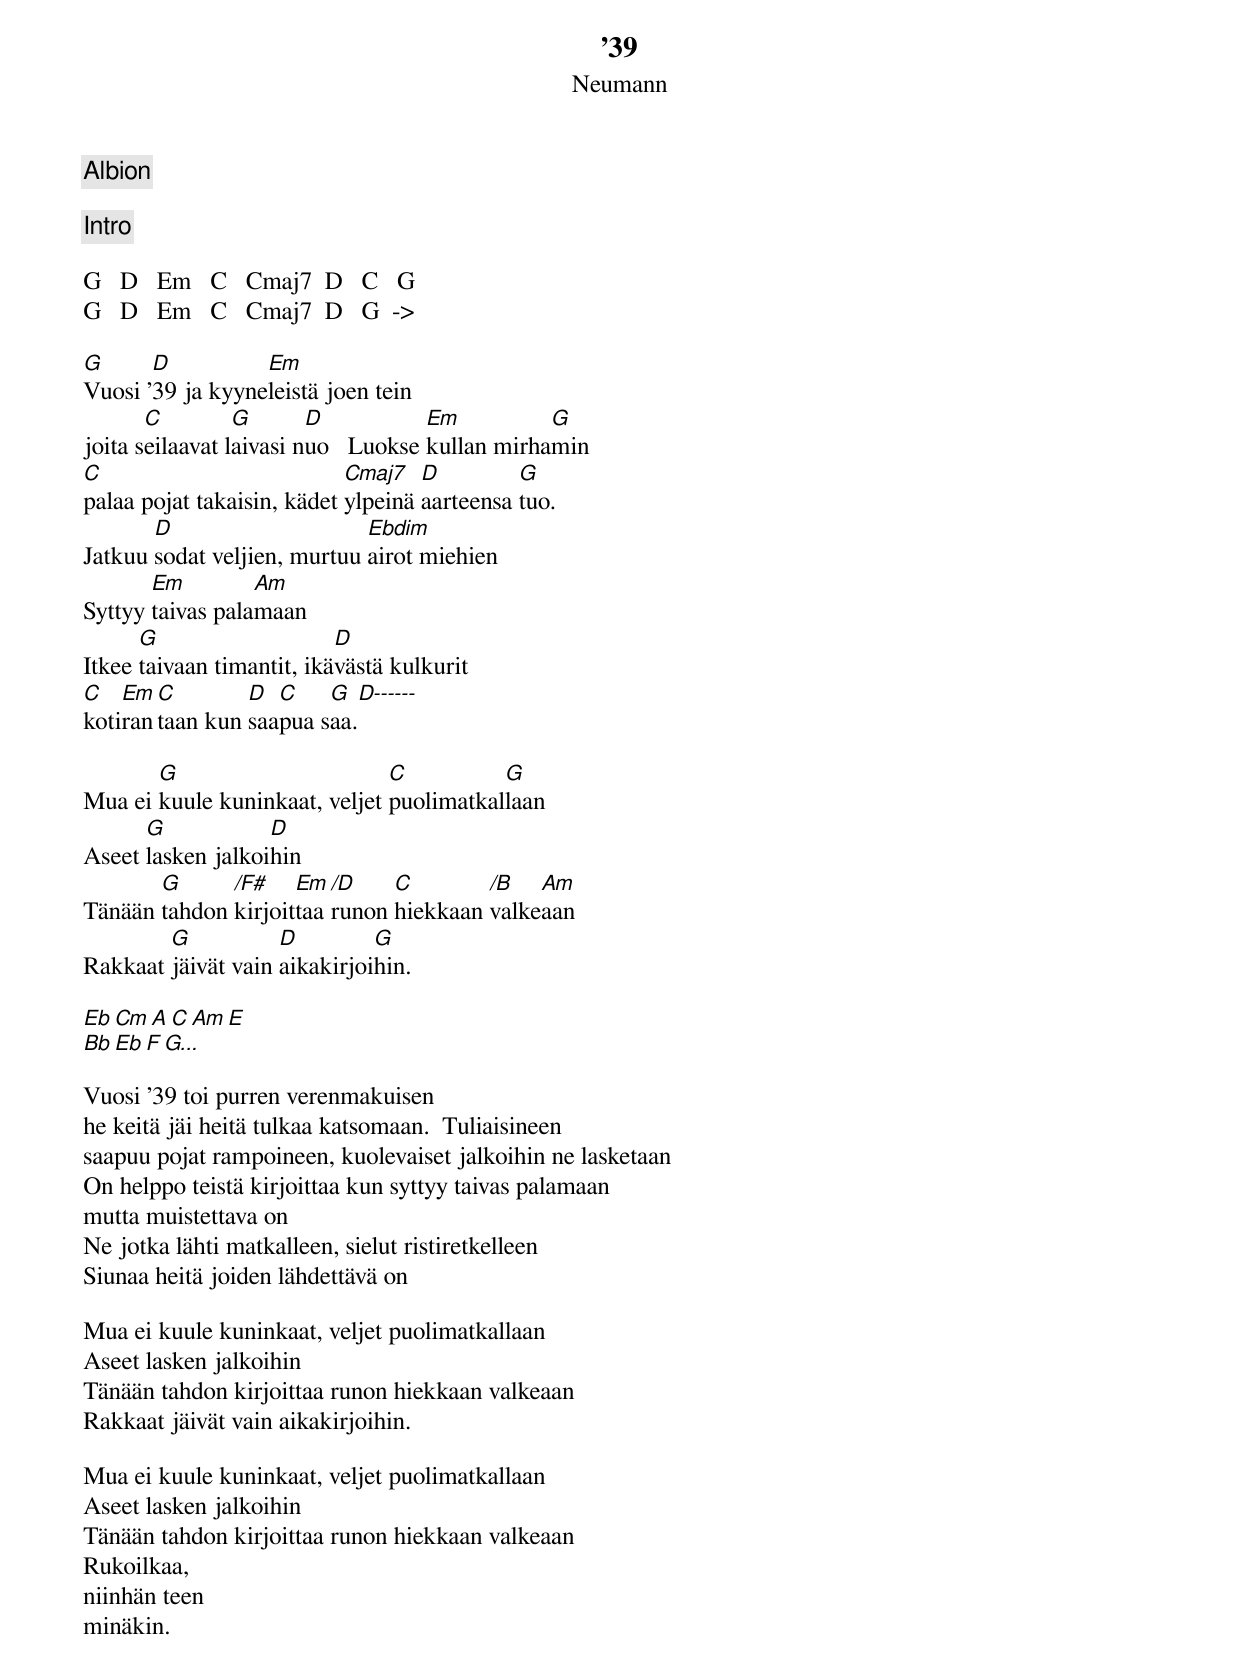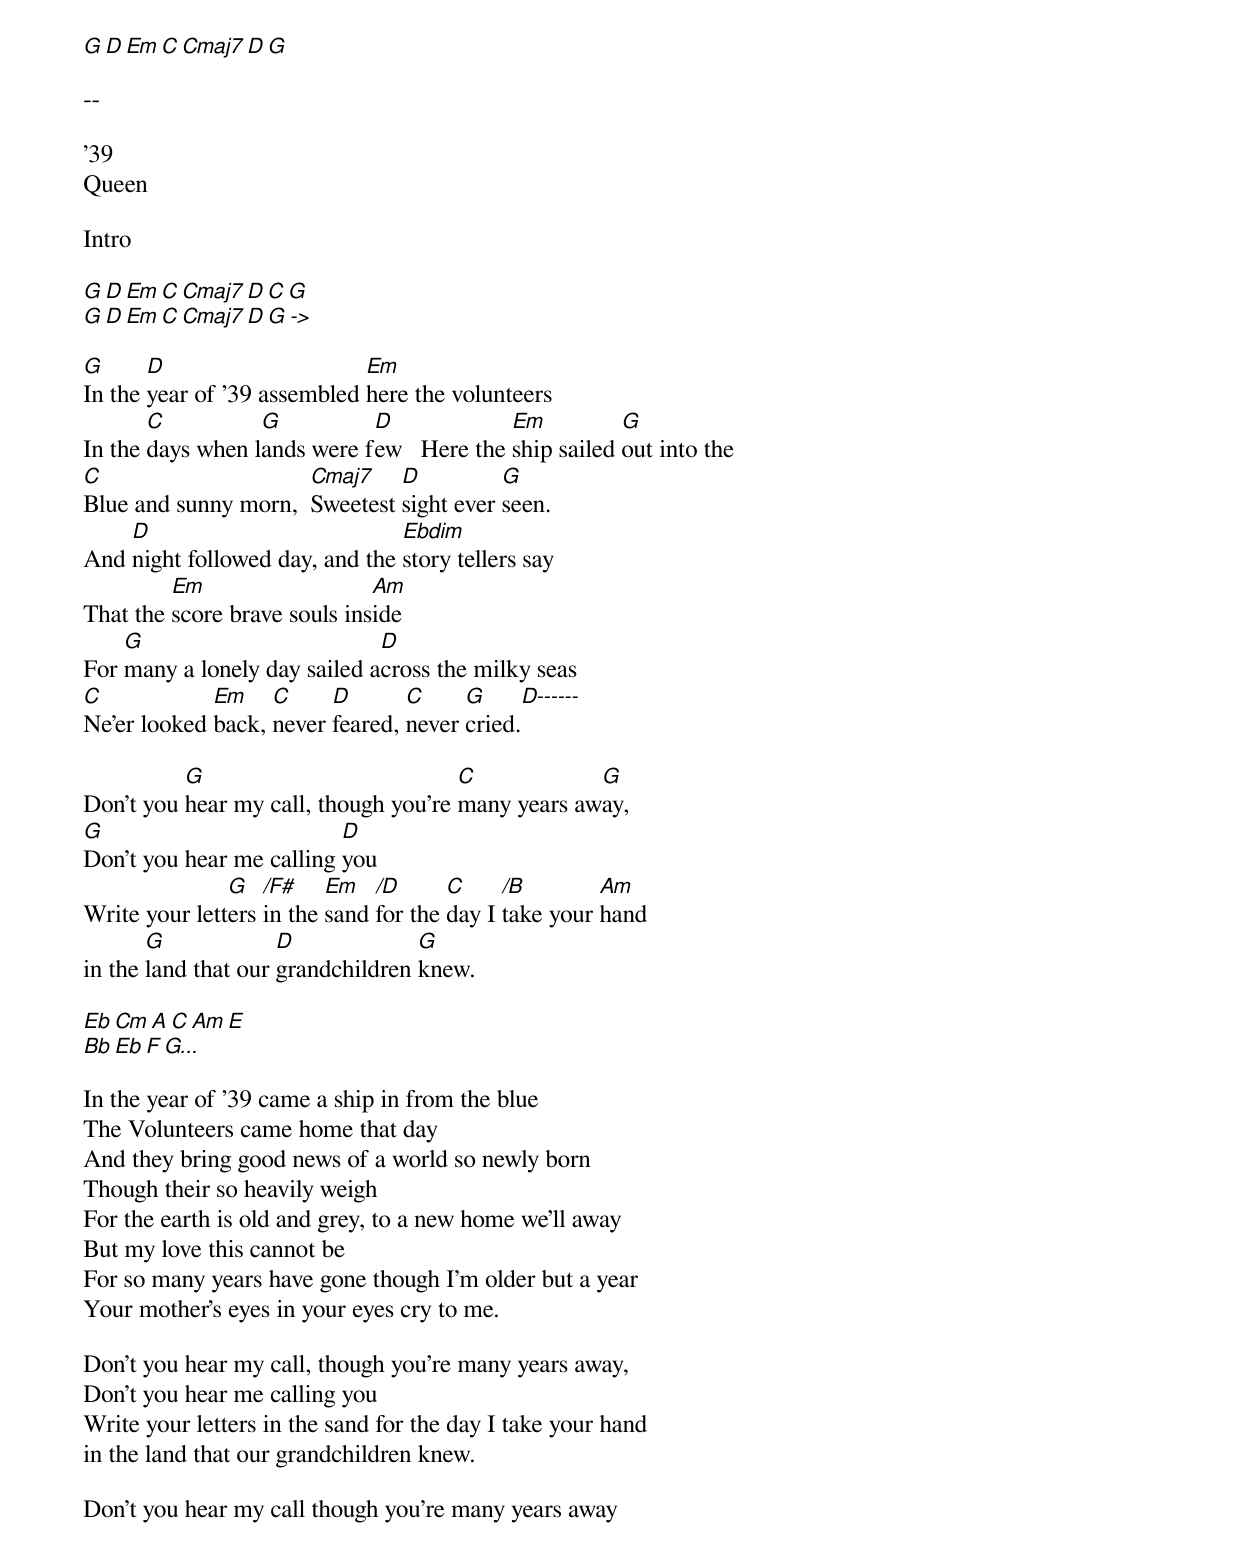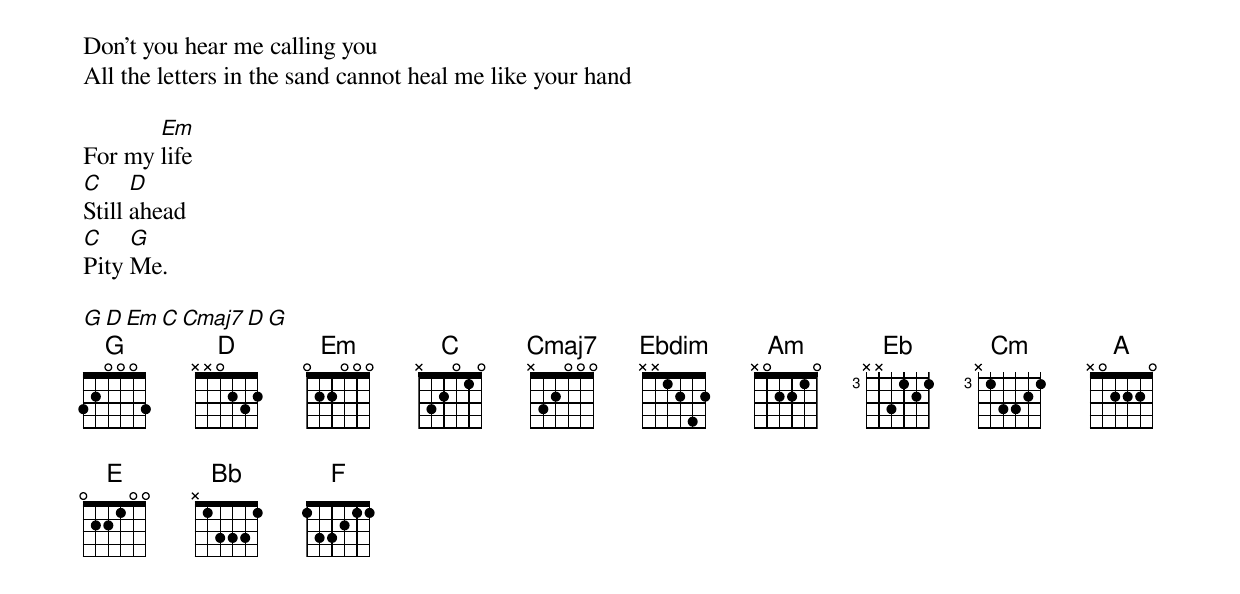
'39
Neumann
Albion

Intro

G   D   Em   C   Cmaj7  D   C   G
G   D   Em   C   Cmaj7  D   G  ->

G      D          Em
Vuosi '39 ja kyyneleistä joen tein
       C         G       D           Em          G
joita seilaavat laivasi nuo   Luokse kullan mirhamin
C                           Cmaj7   D         G
palaa pojat takaisin, kädet ylpeinä aarteensa tuo.
       D                     Ebdim
Jatkuu sodat veljien, murtuu airot miehien
       Em         Am
Syttyy taivas palamaan
      G                    D
Itkee taivaan timantit, ikävästä kulkurit
C   Em C        D  C    G      D------
kotirantaan kun saapua saa.

       G                       C          G
Mua ei kuule kuninkaat, veljet puolimatkallaan
      G            D
Aseet lasken jalkoihin
       G      /F#    Em  /D    C        /B   Am
Tänään tahdon kirjoittaa runon hiekkaan valkeaan
        G           D         G
Rakkaat jäivät vain aikakirjoihin.

Eb   Cm   A   C   Am   E
Bb  Eb F G...

Vuosi '39 toi purren verenmakuisen
he keitä jäi heitä tulkaa katsomaan.  Tuliaisineen
saapuu pojat rampoineen, kuolevaiset jalkoihin ne lasketaan
On helppo teistä kirjoittaa kun syttyy taivas palamaan
mutta muistettava on
Ne jotka lähti matkalleen, sielut ristiretkelleen
Siunaa heitä joiden lähdettävä on

Mua ei kuule kuninkaat, veljet puolimatkallaan
Aseet lasken jalkoihin
Tänään tahdon kirjoittaa runon hiekkaan valkeaan
Rakkaat jäivät vain aikakirjoihin.

Mua ei kuule kuninkaat, veljet puolimatkallaan
Aseet lasken jalkoihin
Tänään tahdon kirjoittaa runon hiekkaan valkeaan
Rukoilkaa,
niinhän teen
minäkin.

G   D   Em   C   Cmaj7  D   G

--

'39
Queen

Intro

G   D   Em   C   Cmaj7  D   C   G
G   D   Em   C   Cmaj7  D   G  ->

G      D                     Em
In the year of '39 assembled here the volunteers
       C          G          D             Em          G
In the days when lands were few   Here the ship sailed out into the
C                     Cmaj7    D          G
Blue and sunny morn,  Sweetest sight ever seen.
    D                           Ebdim
And night followed day, and the story tellers say
         Em                   Am
That the score brave souls inside
    G                         D
For many a lonely day sailed across the milky seas
C            Em    C     D       C     G      D------
Ne'er looked back, never feared, never cried.

          G                           C            G
Don't you hear my call, though you're many years away,
G                         D
Don't you hear me calling you
               G   /F#    Em   /D      C     /B        Am
Write your letters in the sand for the day I take your hand
       G             D             G
in the land that our grandchildren knew.

Eb   Cm   A   C   Am   E
Bb  Eb F G...

In the year of '39 came a ship in from the blue
The Volunteers came home that day
And they bring good news of a world so newly born
Though their so heavily weigh
For the earth is old and grey, to a new home we'll away
But my love this cannot be
For so many years have gone though I'm older but a year
Your mother's eyes in your eyes cry to me.

Don't you hear my call, though you're many years away,
Don't you hear me calling you
Write your letters in the sand for the day I take your hand
in the land that our grandchildren knew.

Don't you hear my call though you're many years away
Don't you hear me calling you
All the letters in the sand cannot heal me like your hand

       Em
For my life
C     D
Still ahead
C    G
Pity Me.

G   D   Em   C   Cmaj7  D   G
